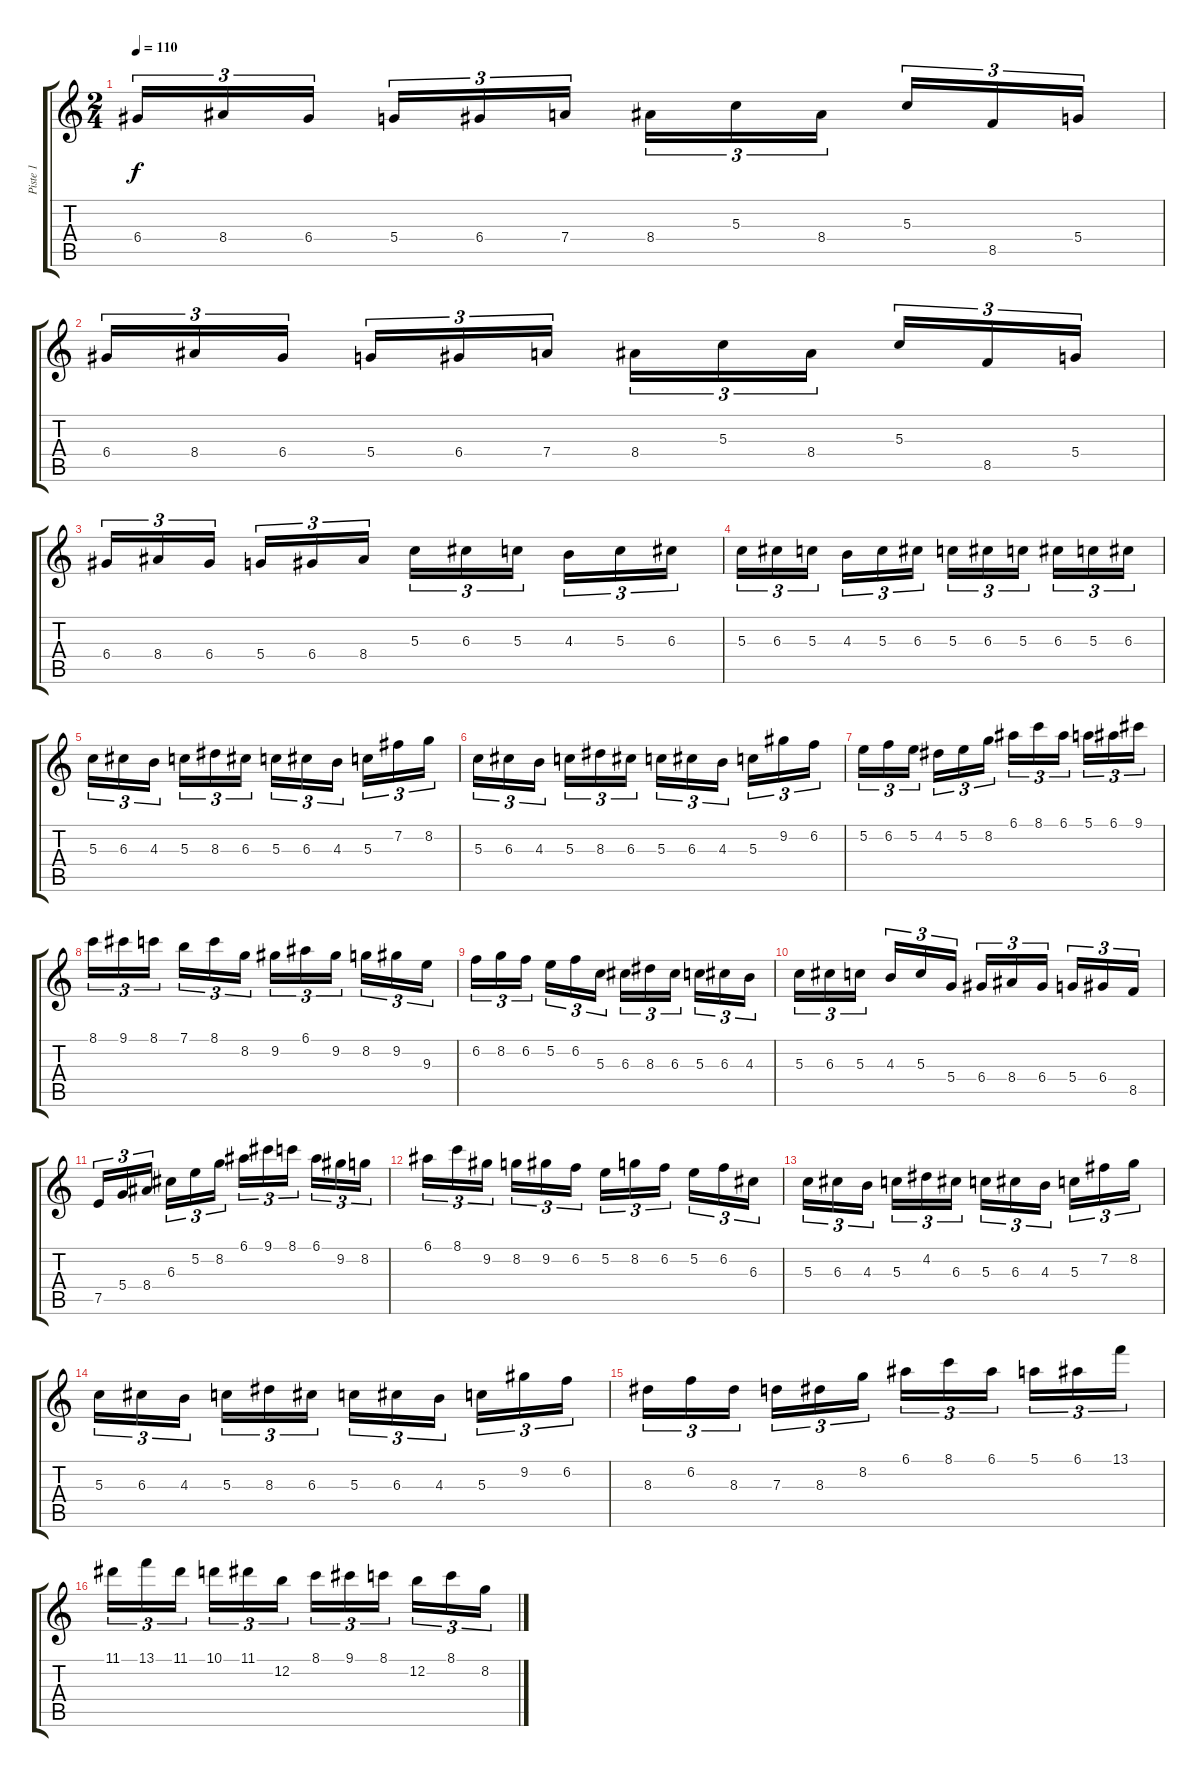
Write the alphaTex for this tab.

\track ("Piste 1" "Piste 1") {instrument acousticguitarnylon}
\staff {score tabs}
\tuning (E4 B3 G3 D3 A2 E2) {hide}
\ts (2 4)
\tempo 110
\clef g2
\ks c
6.4.16{tu (3 2) dy f} 8.4.16{tu (3 2)} 6.4.16{tu (3 2)} 5.4.16{tu (3 2)} 6.4.16{tu (3 2)} 7.4.16{tu (3 2)} 8.4.16{tu (3 2)} 5.3.16{tu (3 2)} 8.4.16{tu (3 2)} 5.3.16{tu (3 2)} 8.5.16{tu (3 2)} 5.4.16{tu (3 2)} |
6.4.16{tu (3 2)} 8.4.16{tu (3 2)} 6.4.16{tu (3 2)} 5.4.16{tu (3 2)} 6.4.16{tu (3 2)} 7.4.16{tu (3 2)} 8.4.16{tu (3 2)} 5.3.16{tu (3 2)} 8.4.16{tu (3 2)} 5.3.16{tu (3 2)} 8.5.16{tu (3 2)} 5.4.16{tu (3 2)} |
6.4.16{tu (3 2)} 8.4.16{tu (3 2)} 6.4.16{tu (3 2)} 5.4.16{tu (3 2)} 6.4.16{tu (3 2)} 8.4.16{tu (3 2)} 5.3.16{tu (3 2)} 6.3.16{tu (3 2)} 5.3.16{tu (3 2)} 4.3.16{tu (3 2)} 5.3.16{tu (3 2)} 6.3.16{tu (3 2)} |
5.3.16{tu (3 2)} 6.3.16{tu (3 2)} 5.3.16{tu (3 2)} 4.3.16{tu (3 2)} 5.3.16{tu (3 2)} 6.3.16{tu (3 2)} 5.3.16{tu (3 2)} 6.3.16{tu (3 2)} 5.3.16{tu (3 2)} 6.3.16{tu (3 2)} 5.3.16{tu (3 2)} 6.3.16{tu (3 2)} |
5.3.16{tu (3 2)} 6.3.16{tu (3 2)} 4.3.16{tu (3 2)} 5.3.16{tu (3 2)} 8.3.16{tu (3 2)} 6.3.16{tu (3 2)} 5.3.16{tu (3 2)} 6.3.16{tu (3 2)} 4.3.16{tu (3 2)} 5.3.16{tu (3 2)} 7.2.16{tu (3 2)} 8.2.16{tu (3 2)} |
5.3.16{tu (3 2)} 6.3.16{tu (3 2)} 4.3.16{tu (3 2)} 5.3.16{tu (3 2)} 8.3.16{tu (3 2)} 6.3.16{tu (3 2)} 5.3.16{tu (3 2)} 6.3.16{tu (3 2)} 4.3.16{tu (3 2)} 5.3.16{tu (3 2)} 9.2.16{tu (3 2)} 6.2.16{tu (3 2)} |
5.2.16{tu (3 2)} 6.2.16{tu (3 2)} 5.2.16{tu (3 2)} 4.2.16{tu (3 2)} 5.2.16{tu (3 2)} 8.2.16{tu (3 2)} 6.1.16{tu (3 2)} 8.1.16{tu (3 2)} 6.1.16{tu (3 2)} 5.1.16{tu (3 2)} 6.1.16{tu (3 2)} 9.1.16{tu (3 2)} |
8.1.16{tu (3 2)} 9.1.16{tu (3 2)} 8.1.16{tu (3 2)} 7.1.16{tu (3 2)} 8.1.16{tu (3 2)} 8.2.16{tu (3 2)} 9.2.16{tu (3 2)} 6.1.16{tu (3 2)} 9.2.16{tu (3 2)} 8.2.16{tu (3 2)} 9.2.16{tu (3 2)} 9.3.16{tu (3 2)} |
6.2.16{tu (3 2)} 8.2.16{tu (3 2)} 6.2.16{tu (3 2)} 5.2.16{tu (3 2)} 6.2.16{tu (3 2)} 5.3.16{tu (3 2)} 6.3.16{tu (3 2)} 8.3.16{tu (3 2)} 6.3.16{tu (3 2)} 5.3.16{tu (3 2)} 6.3.16{tu (3 2)} 4.3.16{tu (3 2)} |
5.3.16{tu (3 2)} 6.3.16{tu (3 2)} 5.3.16{tu (3 2)} 4.3.16{tu (3 2)} 5.3.16{tu (3 2)} 5.4.16{tu (3 2)} 6.4.16{tu (3 2)} 8.4.16{tu (3 2)} 6.4.16{tu (3 2)} 5.4.16{tu (3 2)} 6.4.16{tu (3 2)} 8.5.16{tu (3 2)} |
7.5.16{tu (3 2)} 5.4.16{tu (3 2)} 8.4.16{tu (3 2)} 6.3.16{tu (3 2)} 5.2.16{tu (3 2)} 8.2.16{tu (3 2)} 6.1.16{tu (3 2)} 9.1.16{tu (3 2)} 8.1.16{tu (3 2)} 6.1.16{tu (3 2)} 9.2.16{tu (3 2)} 8.2.16{tu (3 2)} |
6.1.16{tu (3 2)} 8.1.16{tu (3 2)} 9.2.16{tu (3 2)} 8.2.16{tu (3 2)} 9.2.16{tu (3 2)} 6.2.16{tu (3 2)} 5.2.16{tu (3 2)} 8.2.16{tu (3 2)} 6.2.16{tu (3 2)} 5.2.16{tu (3 2)} 6.2.16{tu (3 2)} 6.3.16{tu (3 2)} |
5.3.16{tu (3 2)} 6.3.16{tu (3 2)} 4.3.16{tu (3 2)} 5.3.16{tu (3 2)} 4.2.16{tu (3 2)} 6.3.16{tu (3 2)} 5.3.16{tu (3 2)} 6.3.16{tu (3 2)} 4.3.16{tu (3 2)} 5.3.16{tu (3 2)} 7.2.16{tu (3 2)} 8.2.16{tu (3 2)} |
5.3.16{tu (3 2)} 6.3.16{tu (3 2)} 4.3.16{tu (3 2)} 5.3.16{tu (3 2)} 8.3.16{tu (3 2)} 6.3.16{tu (3 2)} 5.3.16{tu (3 2)} 6.3.16{tu (3 2)} 4.3.16{tu (3 2)} 5.3.16{tu (3 2)} 9.2.16{tu (3 2)} 6.2.16{tu (3 2)} |
8.3.16{tu (3 2)} 6.2.16{tu (3 2)} 8.3.16{tu (3 2)} 7.3.16{tu (3 2)} 8.3.16{tu (3 2)} 8.2.16{tu (3 2)} 6.1.16{tu (3 2)} 8.1.16{tu (3 2)} 6.1.16{tu (3 2)} 5.1.16{tu (3 2)} 6.1.16{tu (3 2)} 13.1.16{tu (3 2)} |
11.1.16{tu (3 2)} 13.1.16{tu (3 2)} 11.1.16{tu (3 2)} 10.1.16{tu (3 2)} 11.1.16{tu (3 2)} 12.2.16{tu (3 2)} 8.1.16{tu (3 2)} 9.1.16{tu (3 2)} 8.1.16{tu (3 2)} 12.2.16{tu (3 2)} 8.1.16{tu (3 2)} 8.2.16{tu (3 2)}
